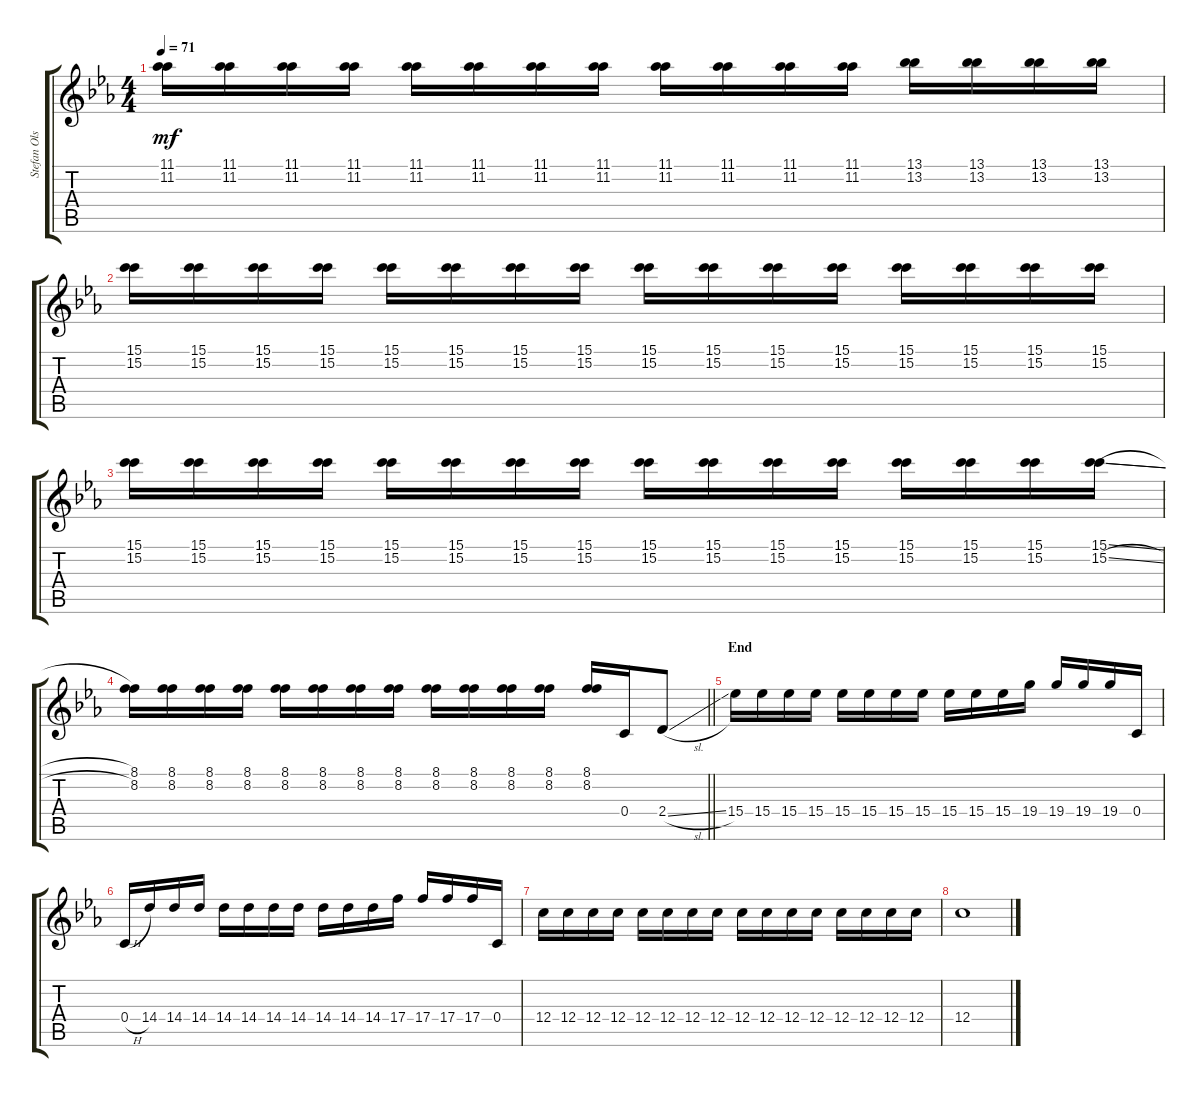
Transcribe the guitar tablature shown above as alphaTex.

\track ("Stefan Olsdal [Lead Guitar]" "Stefan Ols") {instrument distortionguitar}
\staff {score tabs}
\tuning (A3 A3 F3 C3 G2 D2) {hide}
\ts (4 4)
\tempo 71
\clef g2
\ks cminor
(11.1 11.2).16{dy mf} (11.1 11.2).16 (11.1 11.2).16 (11.1 11.2).16 (11.1 11.2).16 (11.1 11.2).16 (11.1 11.2).16 (11.1 11.2).16 (11.1 11.2).16 (11.1 11.2).16 (11.1 11.2).16 (11.1 11.2).16 (13.1 13.2).16 (13.1 13.2).16 (13.1 13.2).16 (13.1 13.2).16 |
(15.1 15.2).16 (15.1 15.2).16 (15.1 15.2).16 (15.1 15.2).16 (15.1 15.2).16 (15.1 15.2).16 (15.1 15.2).16 (15.1 15.2).16 (15.1 15.2).16 (15.1 15.2).16 (15.1 15.2).16 (15.1 15.2).16 (15.1 15.2).16 (15.1 15.2).16 (15.1 15.2).16 (15.1 15.2).16 |
(15.1 15.2).16 (15.1 15.2).16 (15.1 15.2).16 (15.1 15.2).16 (15.1 15.2).16 (15.1 15.2).16 (15.1 15.2).16 (15.1 15.2).16 (15.1 15.2).16 (15.1 15.2).16 (15.1 15.2).16 (15.1 15.2).16 (15.1 15.2).16 (15.1 15.2).16 (15.1 15.2).16 (15.1{sl} 15.2{sl}).16 |
\barLineRight lightlight
(8.1 8.2).16 (8.1 8.2).16 (8.1 8.2).16 (8.1 8.2).16 (8.1 8.2).16 (8.1 8.2).16 (8.1 8.2).16 (8.1 8.2).16 (8.1 8.2).16 (8.1 8.2).16 (8.1 8.2).16 (8.1 8.2).16 (8.1 8.2).16 0.4.16 2.4{sl}.8 |
\section ("" "End")
15.4.16 15.4.16 15.4.16 15.4.16 15.4.16 15.4.16 15.4.16 15.4.16 15.4.16 15.4.16 15.4.16 19.4.16 19.4.16 19.4.16 19.4.16 0.4.16 |
0.4{h}.16 14.4.16 14.4.16 14.4.16 14.4.16 14.4.16 14.4.16 14.4.16 14.4.16 14.4.16 14.4.16 17.4.16 17.4.16 17.4.16 17.4.16 0.4.16 |
12.4.16 12.4.16 12.4.16 12.4.16 12.4.16 12.4.16 12.4.16 12.4.16 12.4.16 12.4.16 12.4.16 12.4.16 12.4.16 12.4.16 12.4.16 12.4.16 |
12.4.1
